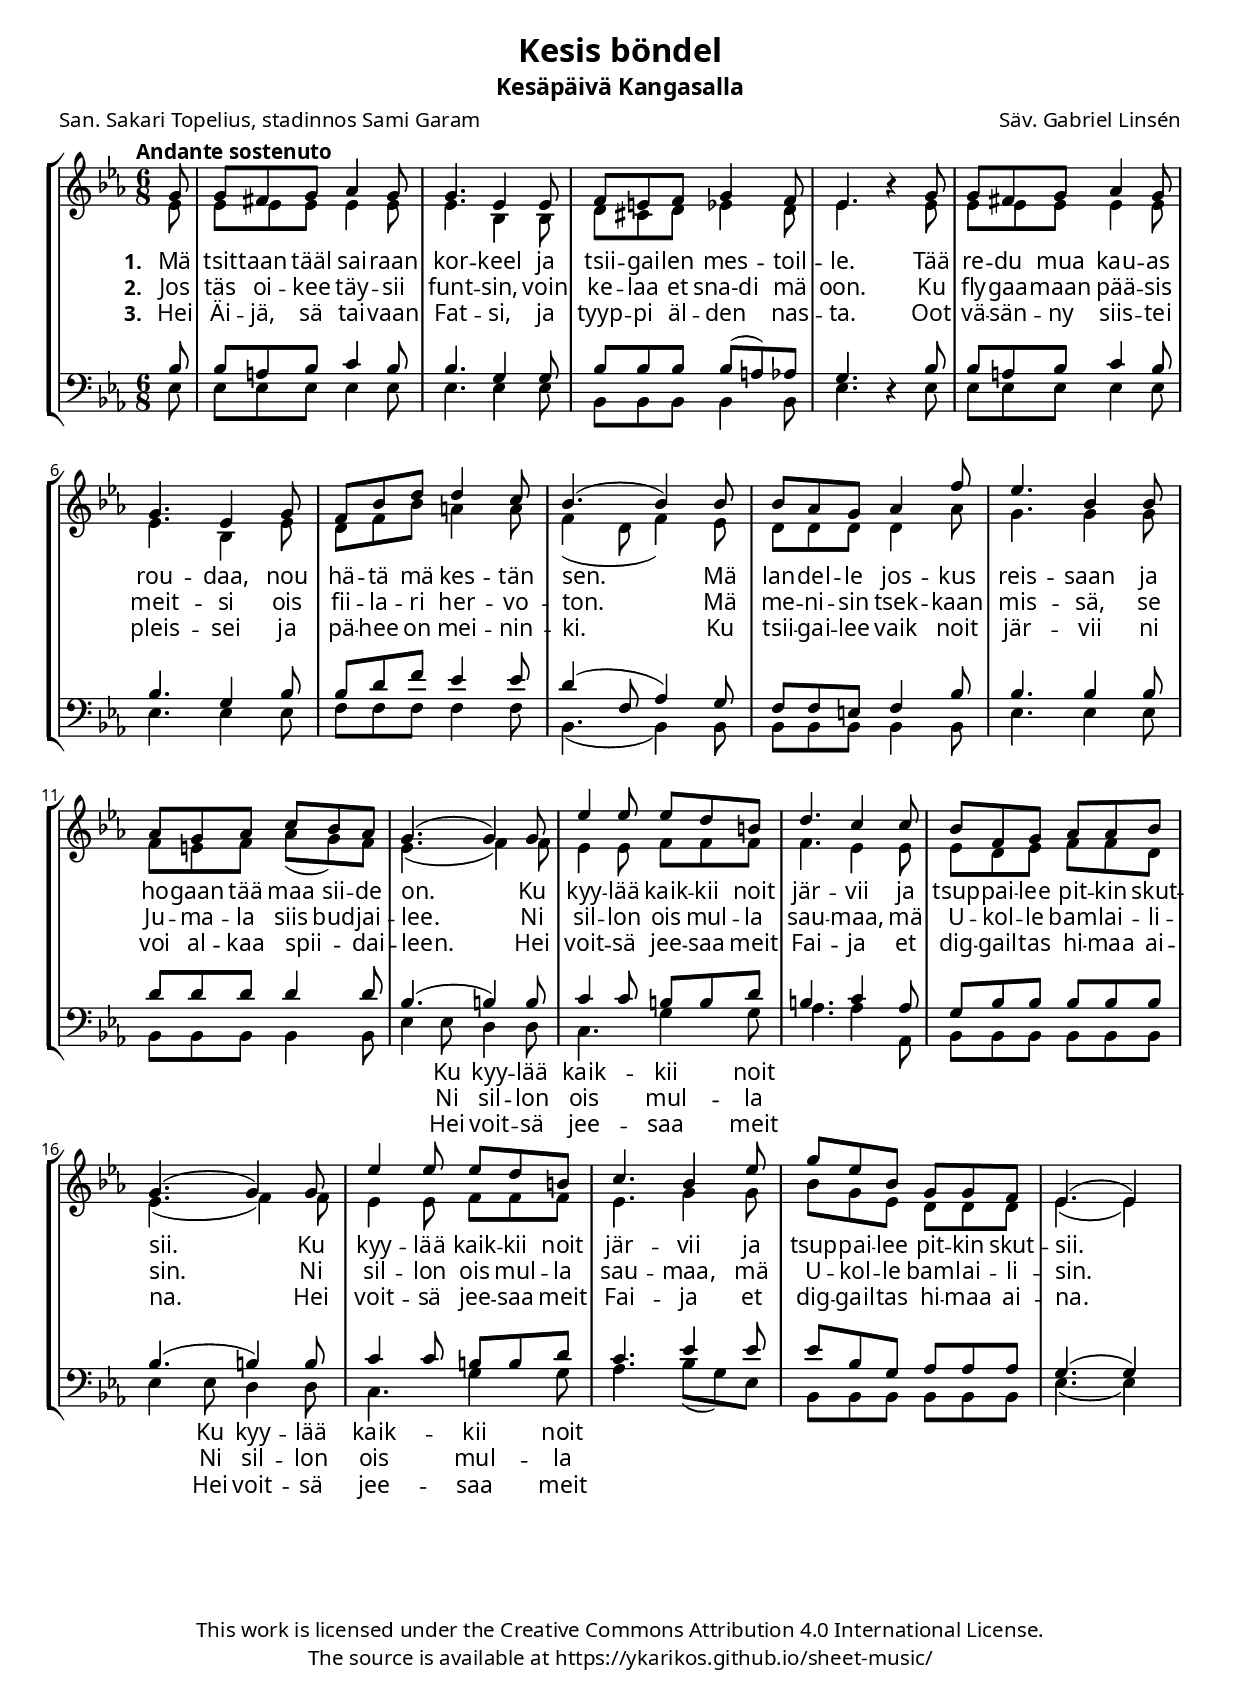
\version "2.18.0"
\include "suomi.ly"

#(set-global-staff-size 18)

global = {
%  \numericTimeSignature
  \time 6/8
%  \autoBeamOff
  \key es \major
  \set Staff.midiInstrument = #"voice oohs"
}
      
\header {
    title = "Kesis böndel"
    subtitle = "Kesäpäivä Kangasalla"
    composer = "Säv. Gabriel Linsén"
    poet = "San. Sakari Topelius, stadinnos Sami Garam"
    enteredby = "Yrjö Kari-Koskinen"
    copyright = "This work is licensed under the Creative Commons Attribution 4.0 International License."
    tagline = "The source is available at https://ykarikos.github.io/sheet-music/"
}

\paper {
    indent = 0.0
	top-margin = 13\mm
	markup-system-spacing #'basic-distance = #16
    #(define fonts
        (make-pango-font-tree "Gill Sans"
                              "Nimbus Sans"
                              "Luxi Mono"
                              (/ staff-height pt 20)))
}

soprano = \relative c'' {
  \tempo "Andante sostenuto"
  \stemUp
  \slurUp
  \partial 8 g8 | g fis g as4 g8 | g4. es4 
  es8 | f e f g4 f8 | es4. r4

  g8 | g fis g as4 g8 | g4. es4 
  g8 | f b d d4 c8 | b4.( b4)

  b8 | b as g as4 f'8 | es4. b4 
  b8 | as g as c b as | g4.( g4)

  g8 | es'4 es8 es d h | d4. c4 
  c8 | b f g as as b | g4.( g4) 
  g8 | es'4 es8 es d h | c4. b4 

  es8 | g es b g g f | es4.( es4) \bar ".|"

}

alto = \relative c' {
  \stemDown
  \slurDown
  es8 | es es es es4 es8 | es4. b4
  b8 | d cis d es4 d8 | es4. s4
  es8 | es es es es4 es8 | es4. b4
  es8 | d f b a4 a8 | f4( d8 f4) 
  es8 | d d d d4 as'8 | g4. g4 
  g8 | f e f as( g) f | es4.( f4)
  f8 | es4 es8 f f f | f4. es4 
  es8 | es d es f f d | es4.( f4)
  f8 | es4 es8 f f f | es4. g4
  g8 | b g es d d d | es4.( es4)
}

tenor = \relative c' {
  \stemUp
  \slurUp
  b8 | b a b c4 b8 | b4. g4 
  g8 | b b b b( a) as | g4. r4 
  b8 | b a b c4 b8 | b4. g4
  b8 | b d f es4 es8 | d4( f,8 as4)

  g8 | f f e f4 b8 | b4. b4
  b8 | d d d d4 d8 | b4.( h4)

  h8 | c4 c8 h h d | h4. c4 
  as8 | g b b b b b | b4.( h4)

  h8 | c4 c8 h h d | c4. es4 
  es8 | es8 b g as as as | g4.( g4)
}

bass = \relative c {
  \stemDown
  \slurDown
  es8 | es es es es4 es8 | es4. es4
  es8 | b b b b4 b8 | es4. s4
  es8 | es es es es4 es8 | es4. es4
  es8 | f f f f4 f8 | b,4.( b4)

  b8 | b b b b4 b8 | es4. es4 
  es8 | b b b b4 b8 | es4 

  es8 d4 d8 | c4. g'4 g8 |

  as4. as4 
  as,8 | b b b b b b | es4

  es8 d4 d8 | c4. g'4 g8 |
  as4. b8( g) es | b b b b b b
  es4.( es4)
}

verseOne = \lyricmode {
  \set stanza = #"1. "
  Mä tsit -- taan tääl sai -- raan kor -- keel
  ja tsii -- gai -- len mes -- toil -- le.
  Tää re -- du mua kau -- as rou -- daa,
  nou hä -- tä mä kes -- tän sen.
  Mä lan -- del -- le jos -- kus reis -- saan
  ja ho -- gaan tää maa sii -- de on.
  Ku kyy -- lää kaik -- kii noit jär -- vii
  ja tsup -- pai -- lee pit -- kin skut -- sii.
  Ku kyy -- lää kaik -- kii noit jär -- vii
  ja tsup -- pai -- lee pit -- kin skut -- sii.
}

verseTwo = \lyricmode {
  \set stanza = #"2. "
  Jos täs oi -- kee täy -- sii funt -- sin,
  voin ke -- laa et sna-di mä oon.
  Ku fly -- gaa -- maan pää -- sis meit -- si
  ois fii -- la -- ri her -- vo -- ton.
  Mä me -- ni -- sin tsek -- kaan mis -- sä,
  se Ju -- ma -- la siis bud -- jai -- lee.
  Ni sil -- lon ois mul -- la sau -- maa,
  mä U -- kol -- le bam -- lai -- li -- sin.
  Ni sil -- lon ois mul -- la sau -- maa,
  mä U -- kol -- le bam -- lai -- li -- sin.
}

verseThree = \lyricmode {
  \set stanza = #"3. "
  Hei Äi -- jä, sä tai -- vaan Fat -- si,
  ja tyyp -- pi äl -- den nas -- ta.
  Oot vä -- sän -- ny siis -- tei pleis -- sei
  ja pä -- hee on mei -- nin -- ki.
  Ku tsii -- gai -- lee vaik noit jär -- vii
  ni voi al -- kaa spii -- _ dai -- leen.
  Hei voit -- sä jee -- saa meit Fai -- ja
  et dig -- gail -- tas hi -- maa ai -- na.
  Hei voit -- sä jee -- saa meit Fai -- ja
  et dig -- gail -- tas hi -- maa ai -- na.
}

verseOneMen = \lyricmode {
  \repeat unfold 45 { \skip 1 }
  Ku kyy -- lää kaik -- kii noit
  \repeat unfold 10 { \skip 1 }
  Ku kyy -- lää kaik -- kii noit
}

verseTwoMen = \lyricmode {
  \repeat unfold 45 { \skip 1 }
  Ni sil -- lon ois mul -- la
  \repeat unfold 10 { \skip 1 }
  Ni sil -- lon ois mul -- la
}

verseThreeMen = \lyricmode {
  \repeat unfold 45 { \skip 1 }
  Hei voit -- sä jee -- saa meit
  \repeat unfold 10 { \skip 1 }
  Hei voit -- sä jee -- saa meit
}


\score { 
  \new StaffGroup <<
    \new Staff <<
      \new Voice = soprano {
        \global
      	\soprano
      }
      \addlyrics { \verseOne }
      \addlyrics { \verseTwo }
      \addlyrics { \verseThree }
      \new Voice = alto {
        \global
      	\alto
      }
    >>
    \new Staff <<
      \new Voice = tenor {
        \global
        \clef bass
        \tenor
      }
      \new Voice = bass {
        \global
      	\clef bass
      	\bass
      }
	  \addlyrics { \verseOneMen }
	  \addlyrics { \verseTwoMen }
	  \addlyrics { \verseThreeMen }
    >>
  >>

  \midi { 
    \tempo 4. = 60
  }
  
  \layout { 
  }

}
